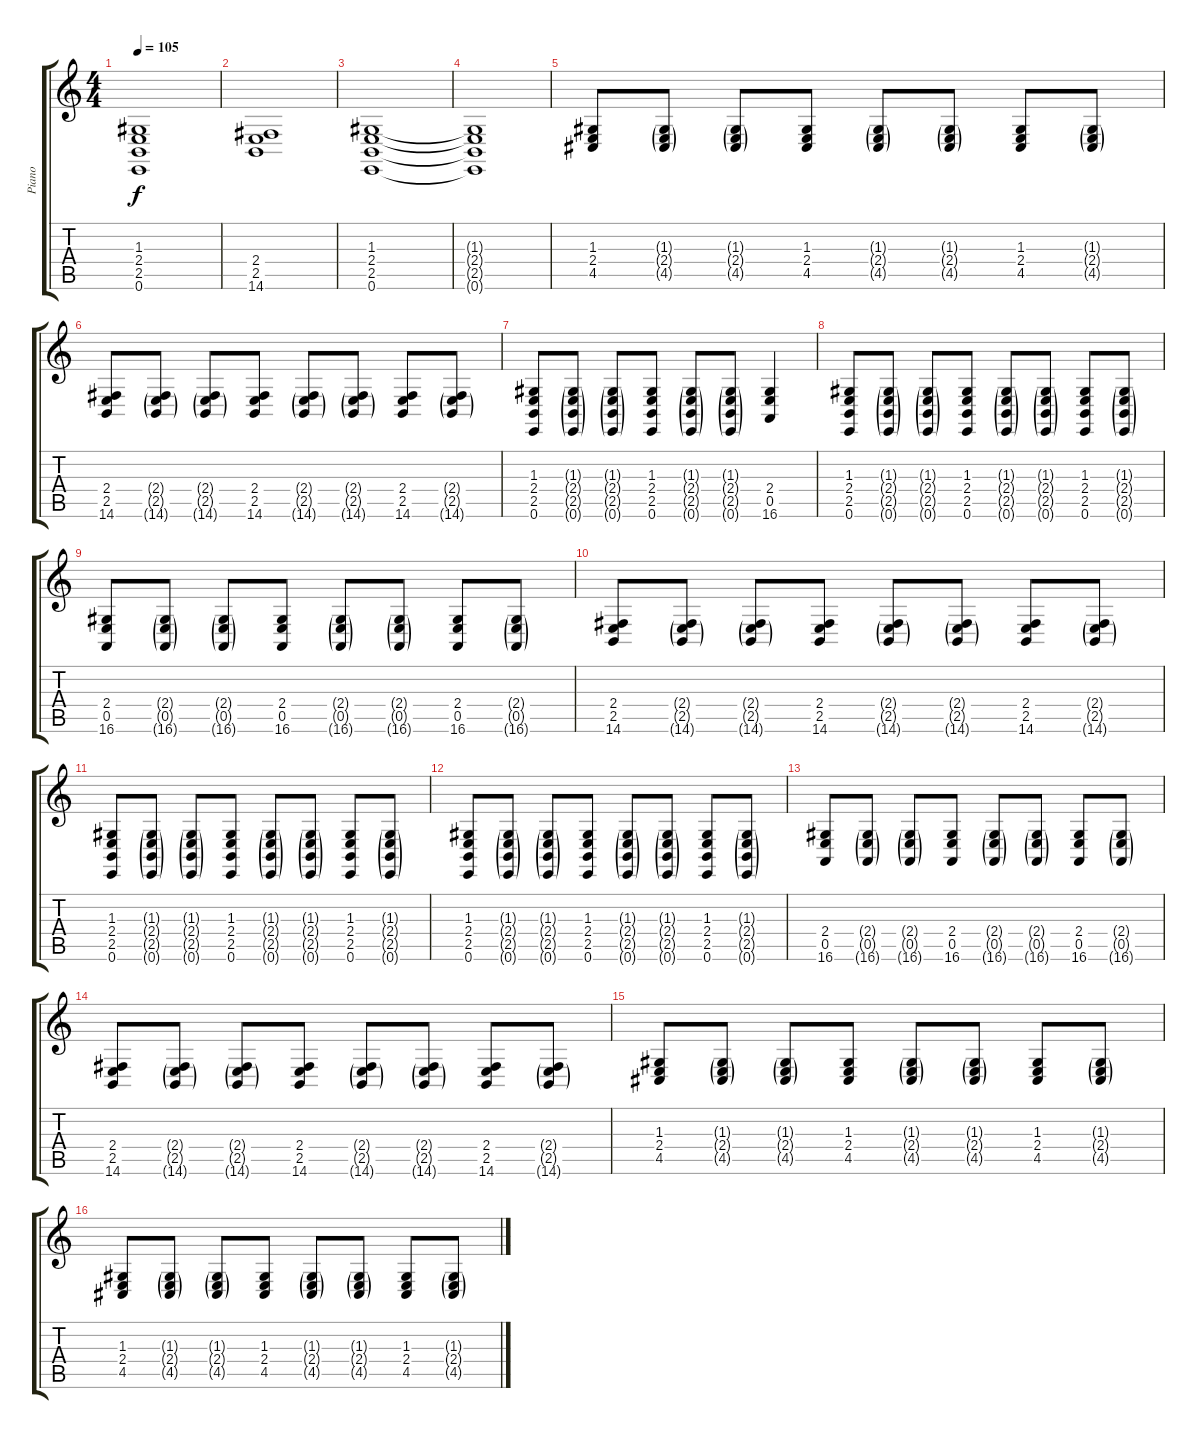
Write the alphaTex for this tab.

\track ("Piano" "Piano") {instrument acousticgrandpiano}
\staff {score tabs}
\tuning (E4 B3 G3 D3 A2 E2) {hide}
\ts (4 4)
\tempo 105
\clef g2
\ks c
(1.3 2.4 2.5 0.6).1{dy f} |
(2.4 2.5 14.6).1 |
(1.3 2.4 2.5 0.6).1 |
(1.3{t} 2.4{t} 2.5{t} 0.6{t}).1 |
(1.3 2.4 4.5).8 (1.3{g} 2.4{g} 4.5{g}).8 (1.3{g} 2.4{g} 4.5{g}).8 (1.3 2.4 4.5).8 (1.3{g} 2.4{g} 4.5{g}).8 (1.3{g} 2.4{g} 4.5{g}).8 (1.3 2.4 4.5).8 (1.3{g} 2.4{g} 4.5{g}).8 |
(2.4 2.5 14.6).8 (2.4{g} 2.5{g} 14.6{g}).8 (2.4{g} 2.5{g} 14.6{g}).8 (2.4 2.5 14.6).8 (2.4{g} 2.5{g} 14.6{g}).8 (2.4{g} 2.5{g} 14.6{g}).8 (2.4 2.5 14.6).8 (2.4{g} 2.5{g} 14.6{g}).8 |
(1.3 2.4 2.5 0.6).8 (1.3{g} 2.4{g} 2.5{g} 0.6{g}).8 (1.3{g} 2.4{g} 2.5{g} 0.6{g}).8 (1.3 2.4 2.5 0.6).8 (1.3{g} 2.4{g} 2.5{g} 0.6{g}).8 (1.3{g} 2.4{g} 2.5{g} 0.6{g}).8 (2.4 0.5 16.6).4 |
(1.3 2.4 2.5 0.6).8 (1.3{g} 2.4{g} 2.5{g} 0.6{g}).8 (1.3{g} 2.4{g} 2.5{g} 0.6{g}).8 (1.3 2.4 2.5 0.6).8 (1.3{g} 2.4{g} 2.5{g} 0.6{g}).8 (1.3{g} 2.4{g} 2.5{g} 0.6{g}).8 (1.3 2.4 2.5 0.6).8 (1.3{g} 2.4{g} 2.5{g} 0.6{g}).8 |
(2.4 0.5 16.6).8 (2.4{g} 0.5{g} 16.6{g}).8 (2.4{g} 0.5{g} 16.6{g}).8 (2.4 0.5 16.6).8 (2.4{g} 0.5{g} 16.6{g}).8 (2.4{g} 0.5{g} 16.6{g}).8 (2.4 0.5 16.6).8 (2.4{g} 0.5{g} 16.6{g}).8 |
(2.4 2.5 14.6).8 (2.4{g} 2.5{g} 14.6{g}).8 (2.4{g} 2.5{g} 14.6{g}).8 (2.4 2.5 14.6).8 (2.4{g} 2.5{g} 14.6{g}).8 (2.4{g} 2.5{g} 14.6{g}).8 (2.4 2.5 14.6).8 (2.4{g} 2.5{g} 14.6{g}).8 |
(1.3 2.4 2.5 0.6).8 (1.3{g} 2.4{g} 2.5{g} 0.6{g}).8 (1.3{g} 2.4{g} 2.5{g} 0.6{g}).8 (1.3 2.4 2.5 0.6).8 (1.3{g} 2.4{g} 2.5{g} 0.6{g}).8 (1.3{g} 2.4{g} 2.5{g} 0.6{g}).8 (1.3 2.4 2.5 0.6).8 (1.3{g} 2.4{g} 2.5{g} 0.6{g}).8 |
(1.3 2.4 2.5 0.6).8 (1.3{g} 2.4{g} 2.5{g} 0.6{g}).8 (1.3{g} 2.4{g} 2.5{g} 0.6{g}).8 (1.3 2.4 2.5 0.6).8 (1.3{g} 2.4{g} 2.5{g} 0.6{g}).8 (1.3{g} 2.4{g} 2.5{g} 0.6{g}).8 (1.3 2.4 2.5 0.6).8 (1.3{g} 2.4{g} 2.5{g} 0.6{g}).8 |
(2.4 0.5 16.6).8 (2.4{g} 0.5{g} 16.6{g}).8 (2.4{g} 0.5{g} 16.6{g}).8 (2.4 0.5 16.6).8 (2.4{g} 0.5{g} 16.6{g}).8 (2.4{g} 0.5{g} 16.6{g}).8 (2.4 0.5 16.6).8 (2.4{g} 0.5{g} 16.6{g}).8 |
(2.4 2.5 14.6).8 (2.4{g} 2.5{g} 14.6{g}).8 (2.4{g} 2.5{g} 14.6{g}).8 (2.4 2.5 14.6).8 (2.4{g} 2.5{g} 14.6{g}).8 (2.4{g} 2.5{g} 14.6{g}).8 (2.4 2.5 14.6).8 (2.4{g} 2.5{g} 14.6{g}).8 |
(1.3 2.4 4.5).8 (1.3{g} 2.4{g} 4.5{g}).8 (1.3{g} 2.4{g} 4.5{g}).8 (1.3 2.4 4.5).8 (1.3{g} 2.4{g} 4.5{g}).8 (1.3{g} 2.4{g} 4.5{g}).8 (1.3 2.4 4.5).8 (1.3{g} 2.4{g} 4.5{g}).8 |
(1.3 2.4 4.5).8 (1.3{g} 2.4{g} 4.5{g}).8 (1.3{g} 2.4{g} 4.5{g}).8 (1.3 2.4 4.5).8 (1.3{g} 2.4{g} 4.5{g}).8 (1.3{g} 2.4{g} 4.5{g}).8 (1.3 2.4 4.5).8 (1.3{g} 2.4{g} 4.5{g}).8
